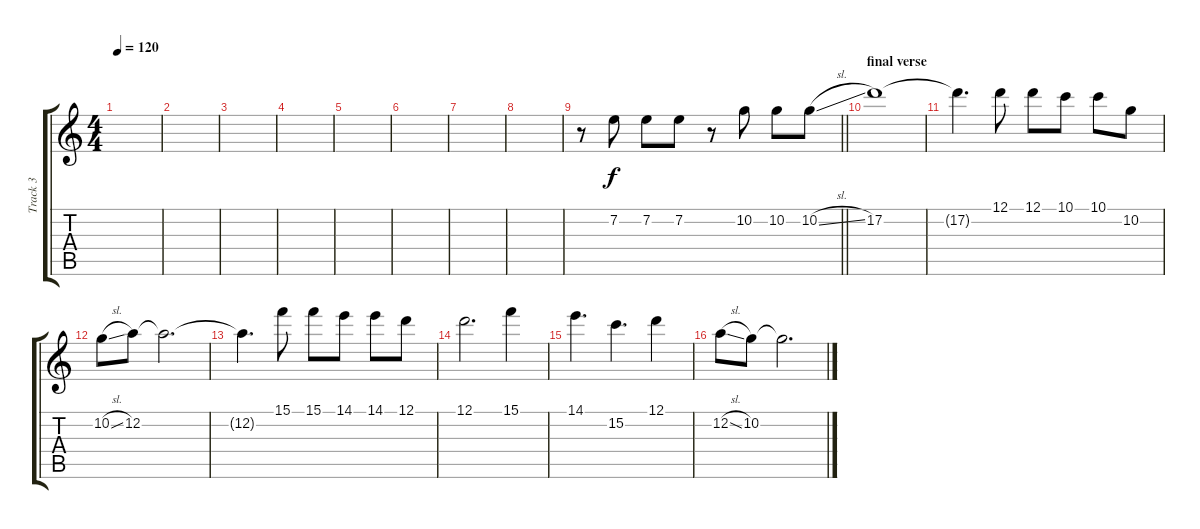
\track ("Track 3" "Track 3") {instrument distortionguitar}
\staff {score tabs}
\tuning (D4 A3 F3 C3 G2 D2) {hide}
\ts (4 4)
\tempo 120
\clef g2
\ks c
|
|
|
|
|
|
|
|
\barLineRight lightlight
r.8{instrument distortionguitar} 7.2.8 7.2.8 7.2.8 r.8 10.2.8 10.2.8 10.2{sl}.8 |
\section ("" "final verse")
17.2.1 |
17.2{t}.4{d} 12.1.8 12.1.8 10.1.8 10.1.8 10.2.8 |
10.2{sl}.8 12.2.8 12.2{t}.2{d} |
12.2{t}.4{d} 15.1.8 15.1.8 14.1.8 14.1.8 12.1.8 |
12.1.2{d} 15.1.4 |
14.1.4{d} 15.2.4{d} 12.1.4 |
12.2{sl}.8 10.2.8 10.2{t}.2{d}
